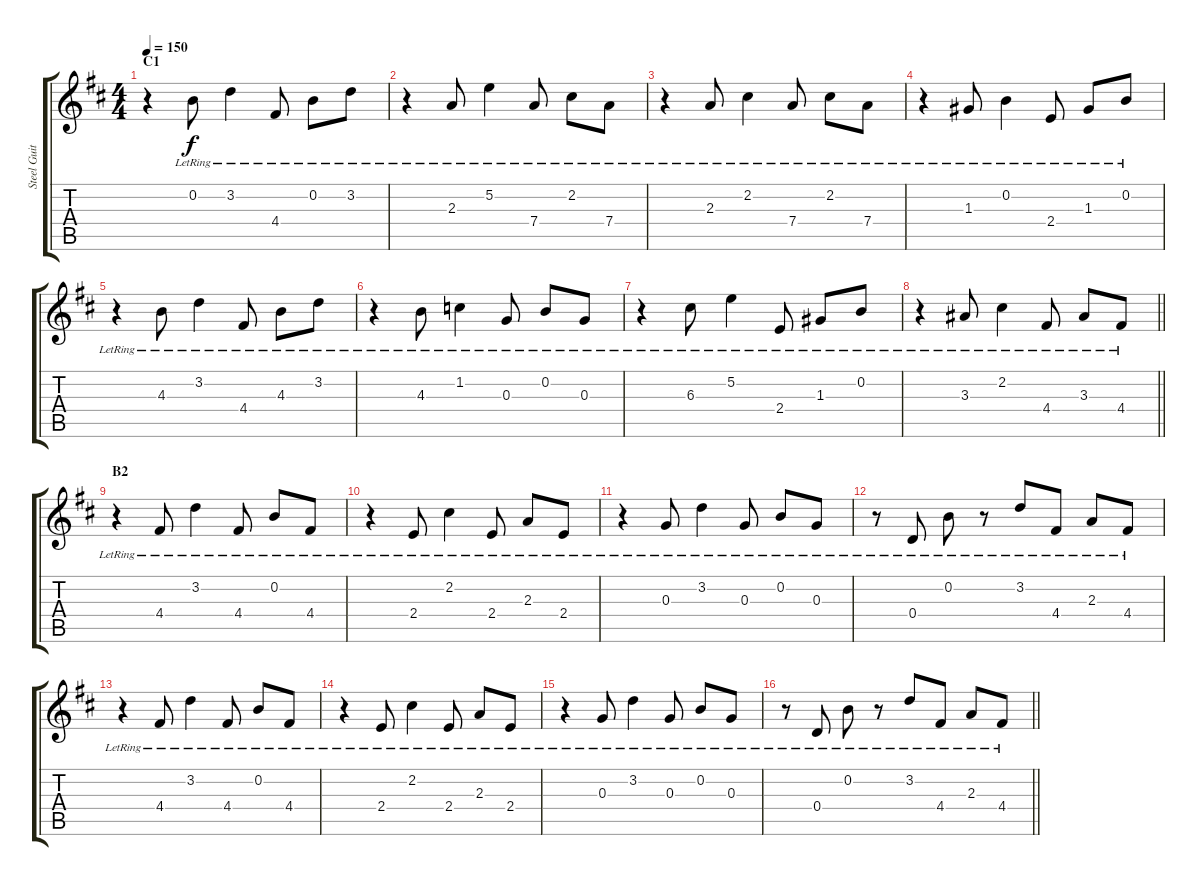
\track ("Steel Guitar (L)" "Steel Guit") {instrument acousticguitarsteel}
\staff {score tabs}
\tuning (E4 B3 G3 D3 A2 E2) {hide}
\ts (4 4)
\section ("" "C1")
\tempo 150
\clef g2
\ks d
r.4{dy f} 0.2{lr}.8 3.2{lr}.4 4.4{lr}.8 0.2{lr}.8 3.2{lr}.8 |
r.4 2.3{lr}.8 5.2{lr}.4 7.4{lr}.8 2.2{lr}.8 7.4{lr}.8 |
r.4 2.3{lr}.8 2.2{lr}.4 7.4{lr}.8 2.2{lr}.8 7.4{lr}.8 |
r.4 1.3{lr}.8 0.2{lr}.4 2.4{lr}.8 1.3{lr}.8 0.2{lr}.8 |
r.4 4.3{lr}.8 3.2{lr}.4 4.4{lr}.8 4.3{lr}.8 3.2{lr}.8 |
r.4 4.3{lr}.8 1.2{lr}.4 0.3{lr}.8 0.2{lr}.8 0.3{lr}.8 |
r.4 6.3{lr}.8 5.2{lr}.4 2.4{lr}.8 1.3{lr}.8 0.2{lr}.8 |
\barLineRight lightlight
r.4 3.3{lr}.8 2.2{lr}.4 4.4{lr}.8 3.3{lr}.8 4.4{lr}.8 |
\section ("" "B2")
r.4 4.4{lr}.8 3.2{lr}.4 4.4{lr}.8 0.2{lr}.8 4.4{lr}.8 |
r.4 2.4{lr}.8 2.2{lr}.4 2.4{lr}.8 2.3{lr}.8 2.4{lr}.8 |
r.4 0.3{lr}.8 3.2{lr}.4 0.3{lr}.8 0.2{lr}.8 0.3{lr}.8 |
r.8 0.4{lr}.8 0.2{lr}.8 r.8 3.2{lr}.8 4.4{lr}.8 2.3{lr}.8 4.4{lr}.8 |
r.4 4.4{lr}.8 3.2{lr}.4 4.4{lr}.8 0.2{lr}.8 4.4{lr}.8 |
r.4 2.4{lr}.8 2.2{lr}.4 2.4{lr}.8 2.3{lr}.8 2.4{lr}.8 |
r.4 0.3{lr}.8 3.2{lr}.4 0.3{lr}.8 0.2{lr}.8 0.3{lr}.8 |
\barLineRight lightlight
r.8 0.4{lr}.8 0.2{lr}.8 r.8 3.2{lr}.8 4.4{lr}.8 2.3{lr}.8 4.4{lr}.8
